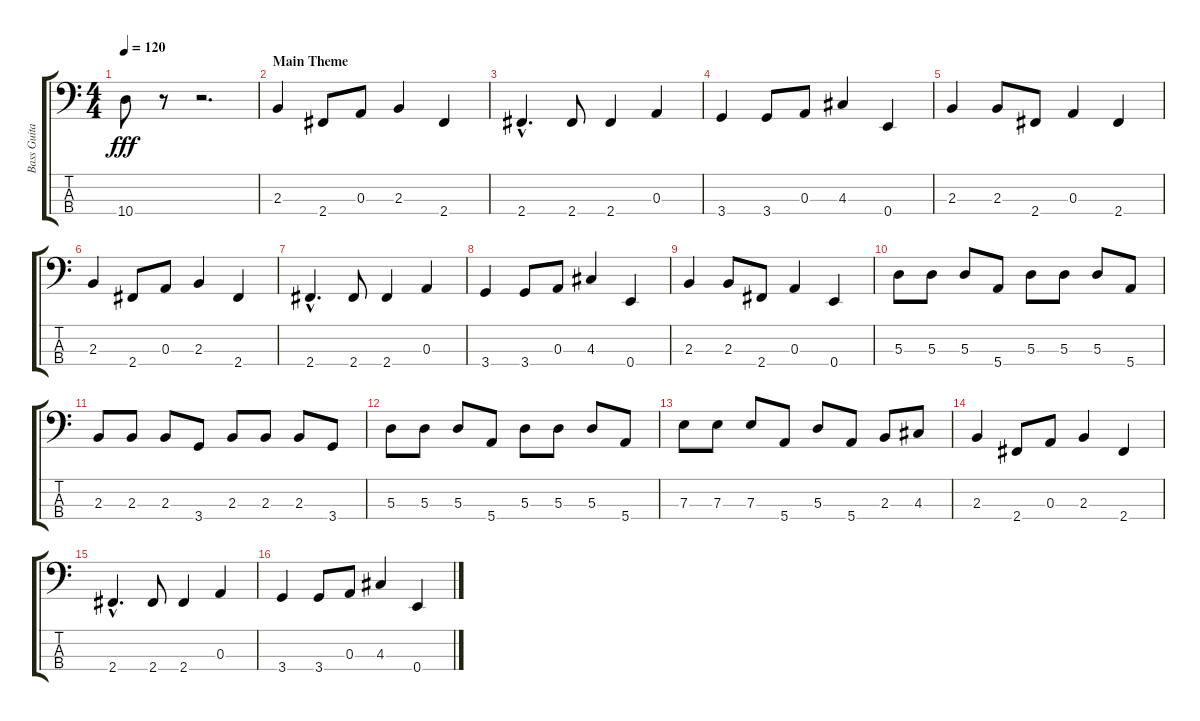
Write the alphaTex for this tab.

\track ("Bass Guitar" "Bass Guita") {instrument electricbasspick}
\staff {score tabs}
\tuning (G2 D2 A1 E1) {hide}
\ts (4 4)
\tempo 120
\clef f4
\ks c
10.4.8{dy fff} r.8 r.2{d} |
\section ("" "Main Theme")
2.3.4 2.4.8 0.3.8 2.3.4 2.4.4 |
2.4{hac}.4{d} 2.4.8 2.4.4 0.3.4 |
3.4.4 3.4.8 0.3.8 4.3.4 0.4.4 |
2.3.4 2.3.8 2.4.8 0.3.4 2.4.4 |
2.3.4 2.4.8 0.3.8 2.3.4 2.4.4 |
2.4{hac}.4{d} 2.4.8 2.4.4 0.3.4 |
3.4.4 3.4.8 0.3.8 4.3.4 0.4.4 |
2.3.4 2.3.8 2.4.8 0.3.4 0.4.4 |
5.3.8 5.3.8 5.3.8 5.4.8 5.3.8 5.3.8 5.3.8 5.4.8 |
2.3.8 2.3.8 2.3.8 3.4.8 2.3.8 2.3.8 2.3.8 3.4.8 |
5.3.8 5.3.8 5.3.8 5.4.8 5.3.8 5.3.8 5.3.8 5.4.8 |
7.3.8 7.3.8 7.3.8 5.4.8 5.3.8 5.4.8 2.3.8 4.3.8 |
2.3.4 2.4.8 0.3.8 2.3.4 2.4.4 |
2.4{hac}.4{d} 2.4.8 2.4.4 0.3.4 |
3.4.4 3.4.8 0.3.8 4.3.4 0.4.4
